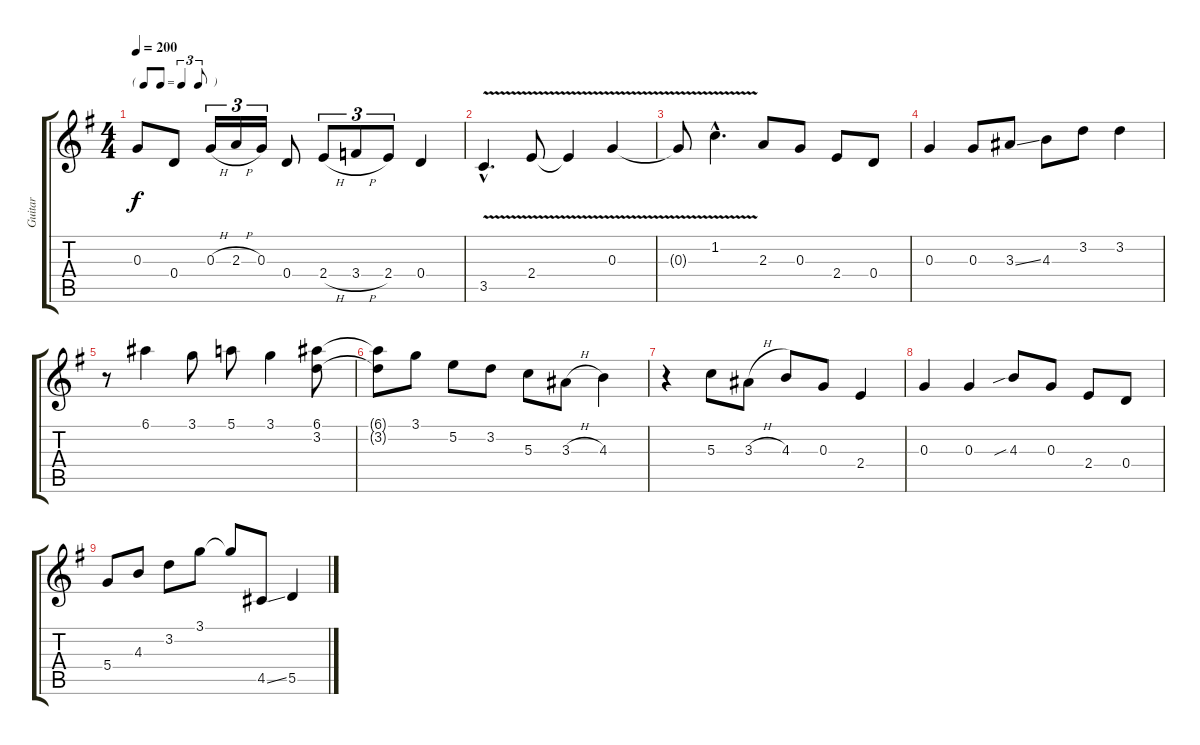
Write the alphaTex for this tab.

\track ("Guitar" "Guitar") {instrument electricguitarjazz}
\staff {score tabs}
\tuning (E4 B3 G3 D3 A2 E2) {hide}
\ts (4 4)
\tf triplet8th
\tempo 200
\clef g2
\ks g
0.3.8{dy f} 0.4.8 0.3{h}.16{tu (3 2)} 2.3{h}.16{tu (3 2)} 0.3.16{tu (3 2)} 0.4.8 2.4{h}.8{tu (3 2)} 3.4{h}.8{tu (3 2)} 2.4.8{tu (3 2)} 0.4.4 |
3.5{v hac}.4{d} 2.4{v}.8 2.4{t}.4 0.3{v}.4 |
0.3{t}.8 1.2{v hac}.4{d} 2.3.8 0.3.8 2.4.8 0.4.8 |
0.3.4 0.3.8 3.3{ss}.8 4.3.8 3.2.8 3.2.4 |
r.8 6.1.4 3.1.8 5.1.8 3.1.4 (6.1 3.2).8 |
(6.1{t} 3.2{t}).8 3.1.8 5.2.8 3.2.8 5.3.8 3.3{h}.8 4.3.4 |
r.4 5.3.8 3.3{h}.8 4.3.8 0.3.8 2.4.4 |
0.3.4 0.3.4 4.3{sib}.8 0.3.8 2.4.8 0.4.8 |
5.4.8 4.3.8 3.2.8 3.1.8 3.1{t}.8 4.5{ss}.8 5.5.4
